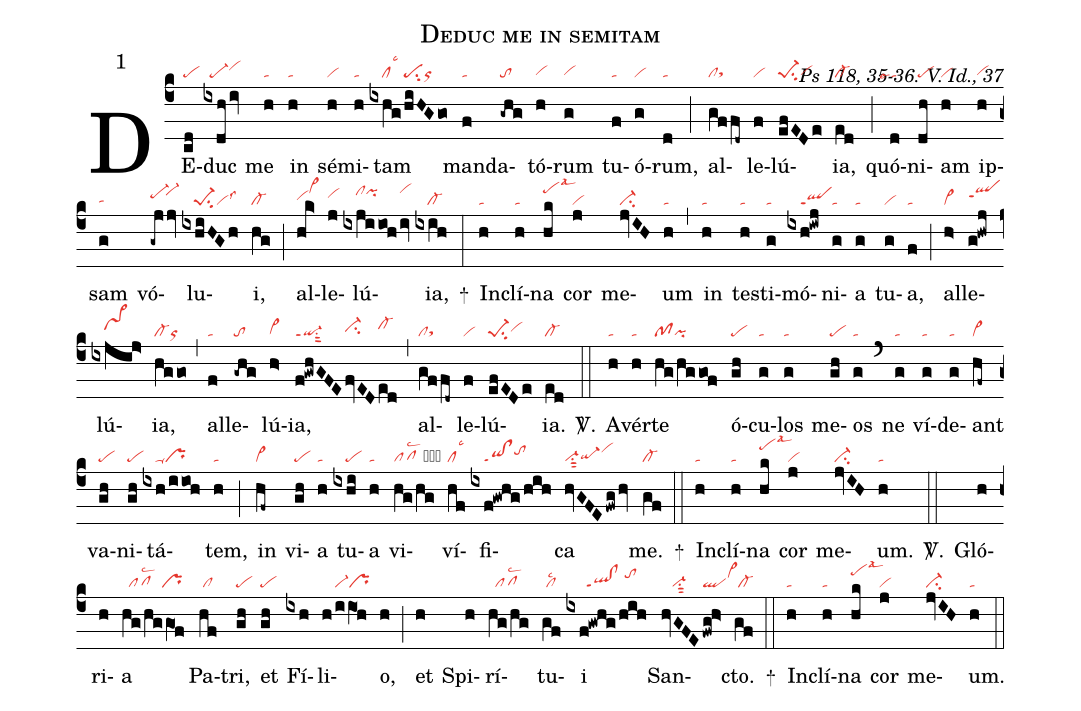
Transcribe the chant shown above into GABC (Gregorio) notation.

name: Deduc me in semitam;
commentary: Ps 118, 35-36. V. Id., 37;
mode: 1;
nabc-lines: 1;
%%
(c4)
DE(cd|pe)duc(ixdh/iv|//pe-vihi) me(h|ta) in(h|ta) sé(h|vi)mi(h|ta)tam(ixhg/|////cllsc3|hiHGgo|pesu2or) man(f|ta)da(-ghg|to)tó(h|vihg)rum(g|vihg) tu(f|ta)ó(g|vi)rum,(d|ta) (;)
al(gf/fd~|clsthg)le(f|vi)lú(efEDe|pe-1su2vihg)ia,(ed|cl-) (;)
quó(d|```talse4)ni(dh|pe)am(h|vi) ip(h|vihg)sam(g|tahg) vó(-gjjv|pe-hi`vi-hj)lu(ixhiHGh|////pe-1su2vilss3)i,(hg|cl-) (;)
al(hk>|vihhvi>hk)le(j|vihi)lú(ixjiioh/|////clhjpihj|iv|vihk)ia,(ixih|////cl-) +(:)
In(h|ta)clí(h|ta)na(hk|pehklsal3) cor(j|vi) me(jvIH|ci-)um(h|ta) (,)
in(h|ta) tes(h|ta)ti(g|ta)mó(ixh!iwj|////qlppt1)ni(g|ta)a(g|ta) tu(g|vi)a,(f|ta) (;)
al(h>|vi>)le(g!hwj|qlhippt1)lú(ixjij>|////vs>hi)ia,(hggo|cl-or) (,)
al(f|ta)le(-ghg|to)lú(h>|vi>hg)ia,(f!gwhGFE|qi-ppt1su1sut2|fvED|ci-hh|ed|cl-hi) (,)
al(gffd~|clsthg)le(f|vi)lú(efEDe|pe-1su2vihh)ia.(ed|cl-) <sp>V/</sp>.(::)
A(h|ta)vér(h|ta)te(hg/hggof|pfpi) ó(gh|pe)cu(g|ta)los(g|ta) me(gh|pe)os(g|ta) (`)
ne(g|ta) ví(g|ta)de(g|ta)ant(hf~|vi>) va(gh|pe)ni(gh|pe)tá(ixh/iioh|////ta-pr)tem,(h|ta) (;)
in(hf~|vi>) vi(gh|pe)a(h|ta) tu(ixhi|////pe)a(h|ta) vi(hg/hg|pflsc2w)ví(hf|cllsc3)fi(ixf!gwhg/hih|////qi!clppt1tohi)ca(hvGFEfwg/hv|vi-su1sut2qi-hgvihj) me.(gf|cl-) +(::)
In(h|ta)clí(h|ta)na(hk|pehklsal3) cor(j|vi) me(jvIH|ci-)um.(h|ta) <sp>V/</sp>.(::)
Gló(h)ri(h)a(hg/hg/gO1f|//pflsc2/pr) Pa(hf|/cl)tri,(gh|pe) et(gh|pe) Fí(ixh)li(h/iiO1h|////vi-pr)o,(h) (;)
et(h) Spi(h)rí(hg/hg|//pflsc2)tu(gf|/cllsc2)i(ixf!gwhg/hih|//////ql!clppt1/tohj) San(hvGFE|///vi-su1sut2|fwg!h>|qlvi>hj)cto.(gf|/cl-) +(::)
In(h|ta)clí(h|ta)na(hk|pehklsal3) cor(j|vi) me(jvIH|ci-)um.(h|ta) (::)
